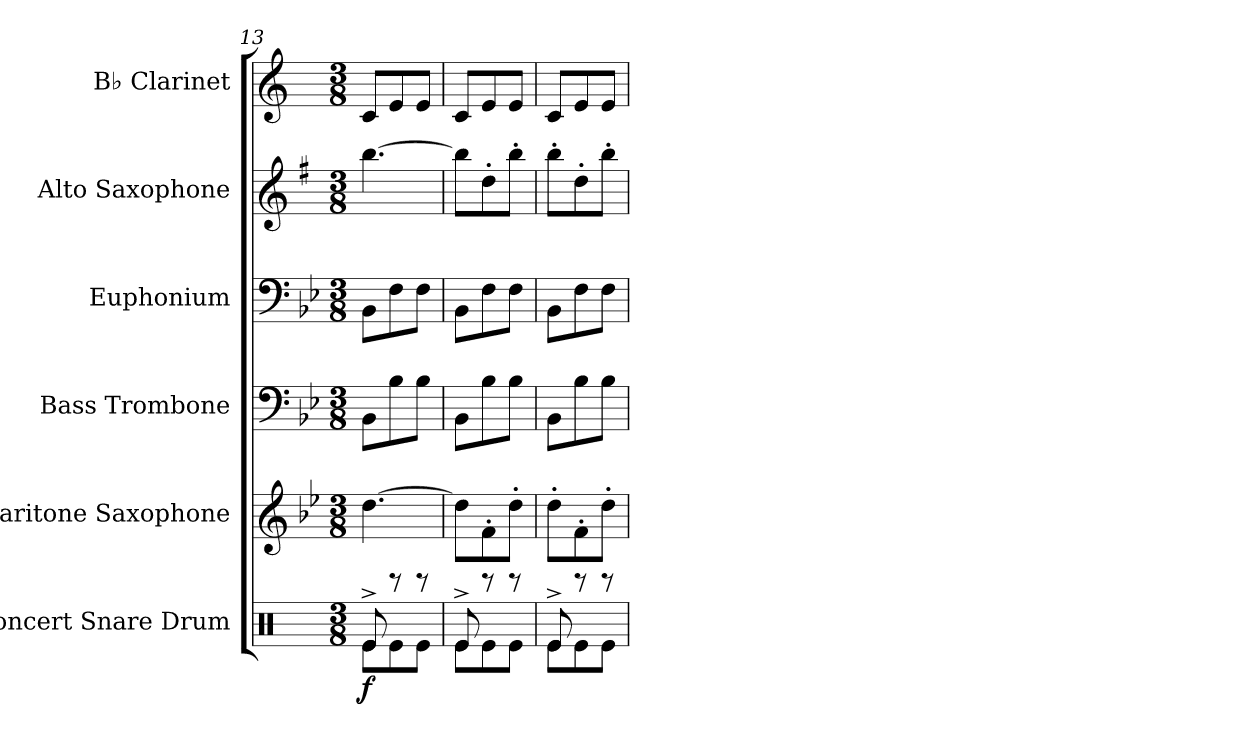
**kern	**dynam	**kern	**kern	**kern	**kern	**kern
*part6	*part6	*part5	*part4	*part3	*part2	*part1
*staff6	*staff6	*staff5	*staff4	*staff3	*staff2	*staff1
*I"Concert Snare Drum	*	*I"Baritone Saxophone	*I"Bass Trombone	*I"Euphonium	*I"Alto Saxophone	*I"B♭ Clarinet
*I'Con. Sn.	*	*I'Bar. Sax.	*I'B. Tbn.	*I'Euph.	*I'A. Sax.	*I'B♭ Cl.
*clefX	*	*clefG2	*clefF4	*clefF4	*clefG2	*clefG2
*	*	*ITrd12c21	*	*	*ITrd5c9	*ITrd1c2
*k[]	*	*k[b-e-]	*k[b-e-]	*k[b-e-]	*k[b-e-]	*k[b-e-]
*M3/8	*	*M3/8	*M3/8	*M3/8	*M3/8	*M3/8
=13	=13	=13	=13	=13	=13	=13
*^	*	*	*	*	*	*
!	!	!LO:DY:b	!	!	!	!	!
8Re^\L	8Re/	f	[4.d\	8BB-\L	8BB-\L	[4.dd\	8B-/L
8Re\	8rccc	.	.	8B-\	8F\	.	8d/
8Re\J	8rccc	.	.	8B-\J	8F\J	.	8d/J
=14	=14	=14	=14	=14	=14	=14	=14
8Re^\L	8Re/	.	8d\L]	8BB-\L	8BB-\L	8dd\L]	8B-/L
8Re\	8rccc	.	8F'\	8B-\	8F\	8f'\	8d/
8Re\J	8rccc	.	8d'\J	8B-\J	8F\J	8dd'\J	8d/J
=15	=15	=15	=15	=15	=15	=15	=15
8Re^\L	8Re/	.	8d'\L	8BB-\L	8BB-\L	8dd'\L	8B-/L
8Re\	8rccc	.	8F'\	8B-\	8F\	8f'\	8d/
8Re\J	8rccc	.	8d'\J	8B-\J	8F\J	8dd'\J	8d/J
*v	*v	*	*	*	*	*	*
=	=	=	=	=	=	=
*-	*-	*-	*-	*-	*-	*-
